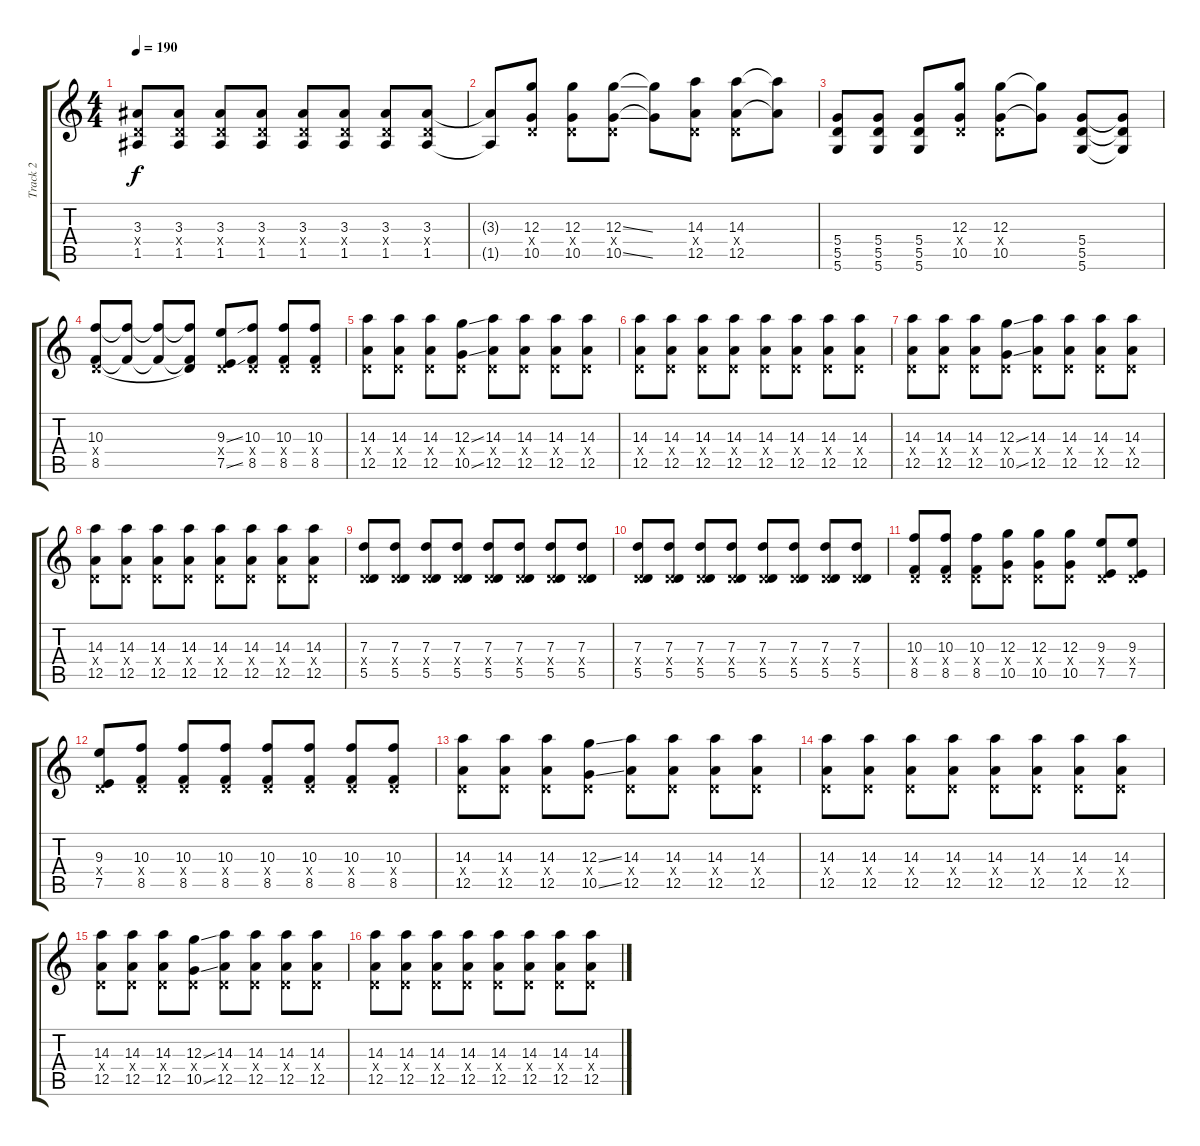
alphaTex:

\track ("Track 2" "Track 2") {instrument overdrivenguitar}
\staff {score tabs}
\tuning (E4 B3 G3 D3 A2 D2) {hide}
\ts (4 4)
\tempo 190
\clef g2
\ks c
(3.3 0.4{x} 1.5).8{dy f} (3.3 0.4{x} 1.5).8 (3.3 0.4{x} 1.5).8 (3.3 0.4{x} 1.5).8 (3.3 0.4{x} 1.5).8 (3.3 0.4{x} 1.5).8 (3.3 0.4{x} 1.5).8 (3.3 0.4{x} 1.5).8 |
(3.3{t} 1.5{t}).8 (12.3 0.4{x} 10.5).8 (12.3 0.4{x} 10.5).8 (12.3{ss} 0.4{x} 10.5{ss}).8 (12.3{t} 10.5{t}).8 (14.3 0.4{x} 12.5).8 (14.3 0.4{x} 12.5).8 (14.3{t} 12.5{t}).8 |
(5.4 5.5 5.6).8 (5.4 5.5 5.6).8 (5.4 5.5 5.6).8 (12.3 0.4{x} 10.5).8 (12.3 0.4{x} 10.5).8 (12.3{t} 10.5{t}).8 (5.4 5.5 5.6).8 (5.4{t} 5.5{t} 5.6{t}).8 |
(10.3 0.4{x} 8.5).8 (10.3{t} 8.5{t}).8 (10.3{t} 8.5{t}).8 (10.3{t} 0.4{t} 8.5{t}).8 (9.3{ss} 0.4{x} 7.5{ss}).8 (10.3 0.4{x} 8.5).8 (10.3 0.4{x} 8.5).8 (10.3 0.4{x} 8.5).8 |
(14.3 0.4{x} 12.5).8 (14.3 0.4{x} 12.5).8 (14.3 0.4{x} 12.5).8 (12.3{ss} 0.4{x} 10.5{ss}).8 (14.3 0.4{x} 12.5).8 (14.3 0.4{x} 12.5).8 (14.3 0.4{x} 12.5).8 (14.3 0.4{x} 12.5).8 |
(14.3 0.4{x} 12.5).8 (14.3 0.4{x} 12.5).8 (14.3 0.4{x} 12.5).8 (14.3 0.4{x} 12.5).8 (14.3 0.4{x} 12.5).8 (14.3 0.4{x} 12.5).8 (14.3 0.4{x} 12.5).8 (14.3 0.4{x} 12.5).8 |
(14.3 0.4{x} 12.5).8 (14.3 0.4{x} 12.5).8 (14.3 0.4{x} 12.5).8 (12.3{ss} 0.4{x} 10.5{ss}).8 (14.3 0.4{x} 12.5).8 (14.3 0.4{x} 12.5).8 (14.3 0.4{x} 12.5).8 (14.3 0.4{x} 12.5).8 |
(14.3 0.4{x} 12.5).8 (14.3 0.4{x} 12.5).8 (14.3 0.4{x} 12.5).8 (14.3 0.4{x} 12.5).8 (14.3 0.4{x} 12.5).8 (14.3 0.4{x} 12.5).8 (14.3 0.4{x} 12.5).8 (14.3 0.4{x} 12.5).8 |
(7.3 0.4{x} 5.5).8 (7.3 0.4{x} 5.5).8 (7.3 0.4{x} 5.5).8 (7.3 0.4{x} 5.5).8 (7.3 0.4{x} 5.5).8 (7.3 0.4{x} 5.5).8 (7.3 0.4{x} 5.5).8 (7.3 0.4{x} 5.5).8 |
(7.3 0.4{x} 5.5).8 (7.3 0.4{x} 5.5).8 (7.3 0.4{x} 5.5).8 (7.3 0.4{x} 5.5).8 (7.3 0.4{x} 5.5).8 (7.3 0.4{x} 5.5).8 (7.3 0.4{x} 5.5).8 (7.3 0.4{x} 5.5).8 |
(10.3 0.4{x} 8.5).8 (10.3 0.4{x} 8.5).8 (10.3 0.4{x} 8.5).8 (12.3 0.4{x} 10.5).8 (12.3 0.4{x} 10.5).8 (12.3 0.4{x} 10.5).8 (9.3 0.4{x} 7.5).8 (9.3 0.4{x} 7.5).8 |
(9.3 0.4{x} 7.5).8 (10.3 0.4{x} 8.5).8 (10.3 0.4{x} 8.5).8 (10.3 0.4{x} 8.5).8 (10.3 0.4{x} 8.5).8 (10.3 0.4{x} 8.5).8 (10.3 0.4{x} 8.5).8 (10.3 0.4{x} 8.5).8 |
(14.3 0.4{x} 12.5).8 (14.3 0.4{x} 12.5).8 (14.3 0.4{x} 12.5).8 (12.3{ss} 0.4{x} 10.5{ss}).8 (14.3 0.4{x} 12.5).8 (14.3 0.4{x} 12.5).8 (14.3 0.4{x} 12.5).8 (14.3 0.4{x} 12.5).8 |
(14.3 0.4{x} 12.5).8 (14.3 0.4{x} 12.5).8 (14.3 0.4{x} 12.5).8 (14.3 0.4{x} 12.5).8 (14.3 0.4{x} 12.5).8 (14.3 0.4{x} 12.5).8 (14.3 0.4{x} 12.5).8 (14.3 0.4{x} 12.5).8 |
(14.3 0.4{x} 12.5).8 (14.3 0.4{x} 12.5).8 (14.3 0.4{x} 12.5).8 (12.3{ss} 0.4{x} 10.5{ss}).8 (14.3 0.4{x} 12.5).8 (14.3 0.4{x} 12.5).8 (14.3 0.4{x} 12.5).8 (14.3 0.4{x} 12.5).8 |
(14.3 0.4{x} 12.5).8 (14.3 0.4{x} 12.5).8 (14.3 0.4{x} 12.5).8 (14.3 0.4{x} 12.5).8 (14.3 0.4{x} 12.5).8 (14.3 0.4{x} 12.5).8 (14.3 0.4{x} 12.5).8 (14.3 0.4{x} 12.5).8
